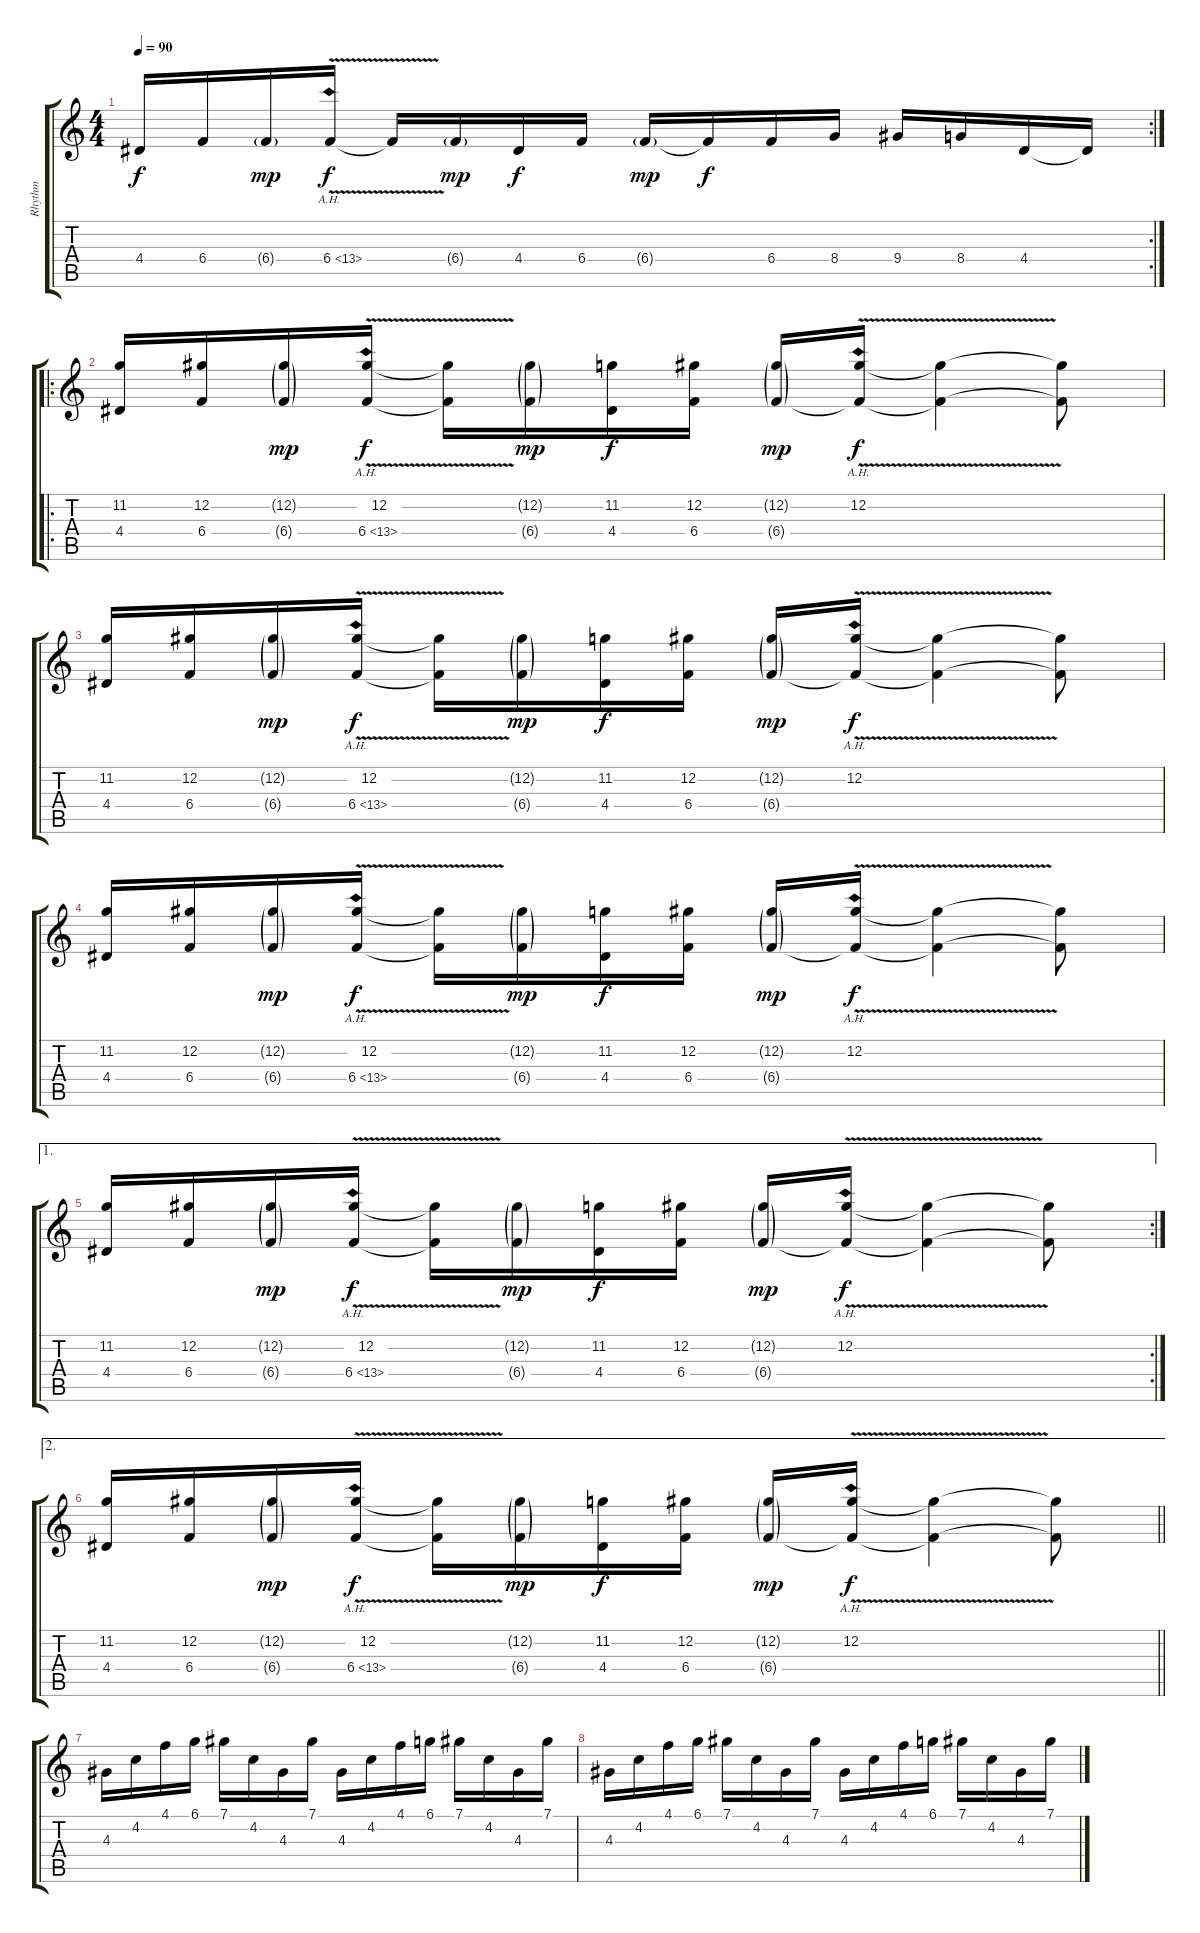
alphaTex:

\track ("Rhythm" "Rhythm") {instrument distortionguitar}
\staff {score tabs}
\tuning (Db4 Ab3 E3 B2 Gb2 Db2) {hide}
\rc 2
\ts (4 4)
\tempo 90
\clef g2
\ks c
4.4.16{dy f} 6.4.16 6.4{g}.16{dy mp} 6.4{ah 7 v}.16{dy f} 6.4{t}.16 6.4{g}.16{dy mp} 4.4.16{dy f} 6.4.16 6.4{g}.16{dy mp} 6.4{t}.16{dy f} 6.4.16 8.4.16 9.4.16 8.4.16 4.4.16 4.4{t}.16 |
\ro
(11.2 4.4).16 (12.2 6.4).16 (12.2{g} 6.4{g}).16{dy mp} (12.2{v} 6.4{ah 7 v}).16{dy f} (12.2{t} 6.4{t}).16 (12.2{g} 6.4{g}).16{dy mp} (11.2 4.4).16{dy f} (12.2 6.4).16 (12.2{g} 6.4{g}).16{dy mp} (12.2{v} 6.4{ah 7 v t}).16{dy f} (12.2{t} 6.4{t}).4 (12.2{t} 6.4{t}).8 |
(11.2 4.4).16 (12.2 6.4).16 (12.2{g} 6.4{g}).16{dy mp} (12.2{v} 6.4{ah 7 v}).16{dy f} (12.2{t} 6.4{t}).16 (12.2{g} 6.4{g}).16{dy mp} (11.2 4.4).16{dy f} (12.2 6.4).16 (12.2{g} 6.4{g}).16{dy mp} (12.2{v} 6.4{ah 7 v t}).16{dy f} (12.2{t} 6.4{t}).4 (12.2{t} 6.4{t}).8 |
(11.2 4.4).16 (12.2 6.4).16 (12.2{g} 6.4{g}).16{dy mp} (12.2{v} 6.4{ah 7 v}).16{dy f} (12.2{t} 6.4{t}).16 (12.2{g} 6.4{g}).16{dy mp} (11.2 4.4).16{dy f} (12.2 6.4).16 (12.2{g} 6.4{g}).16{dy mp} (12.2{v} 6.4{ah 7 v t}).16{dy f} (12.2{t} 6.4{t}).4 (12.2{t} 6.4{t}).8 |
\ae 1
\rc 2
(11.2 4.4).16 (12.2 6.4).16 (12.2{g} 6.4{g}).16{dy mp} (12.2{v} 6.4{ah 7 v}).16{dy f} (12.2{t} 6.4{t}).16 (12.2{g} 6.4{g}).16{dy mp} (11.2 4.4).16{dy f} (12.2 6.4).16 (12.2{g} 6.4{g}).16{dy mp} (12.2{v} 6.4{ah 7 v t}).16{dy f} (12.2{t} 6.4{t}).4 (12.2{t} 6.4{t}).8 |
\ae 2
\barLineRight lightlight
(11.2 4.4).16 (12.2 6.4).16 (12.2{g} 6.4{g}).16{dy mp} (12.2{v} 6.4{ah 7 v}).16{dy f} (12.2{t} 6.4{t}).16 (12.2{g} 6.4{g}).16{dy mp} (11.2 4.4).16{dy f} (12.2 6.4).16 (12.2{g} 6.4{g}).16{dy mp} (12.2{v} 6.4{ah 7 v t}).16{dy f} (12.2{t} 6.4{t}).4 (12.2{t} 6.4{t}).8 |
\section ("" "")
4.3.16{volume 8 instrument electricguitarjazz} 4.2.16 4.1.16 6.1.16 7.1.16 4.2.16 4.3.16 7.1.16 4.3.16 4.2.16 4.1.16 6.1.16 7.1.16 4.2.16 4.3.16 7.1.16 |
4.3.16 4.2.16 4.1.16 6.1.16 7.1.16 4.2.16 4.3.16 7.1.16 4.3.16 4.2.16 4.1.16 6.1.16 7.1.16 4.2.16 4.3.16 7.1.16
